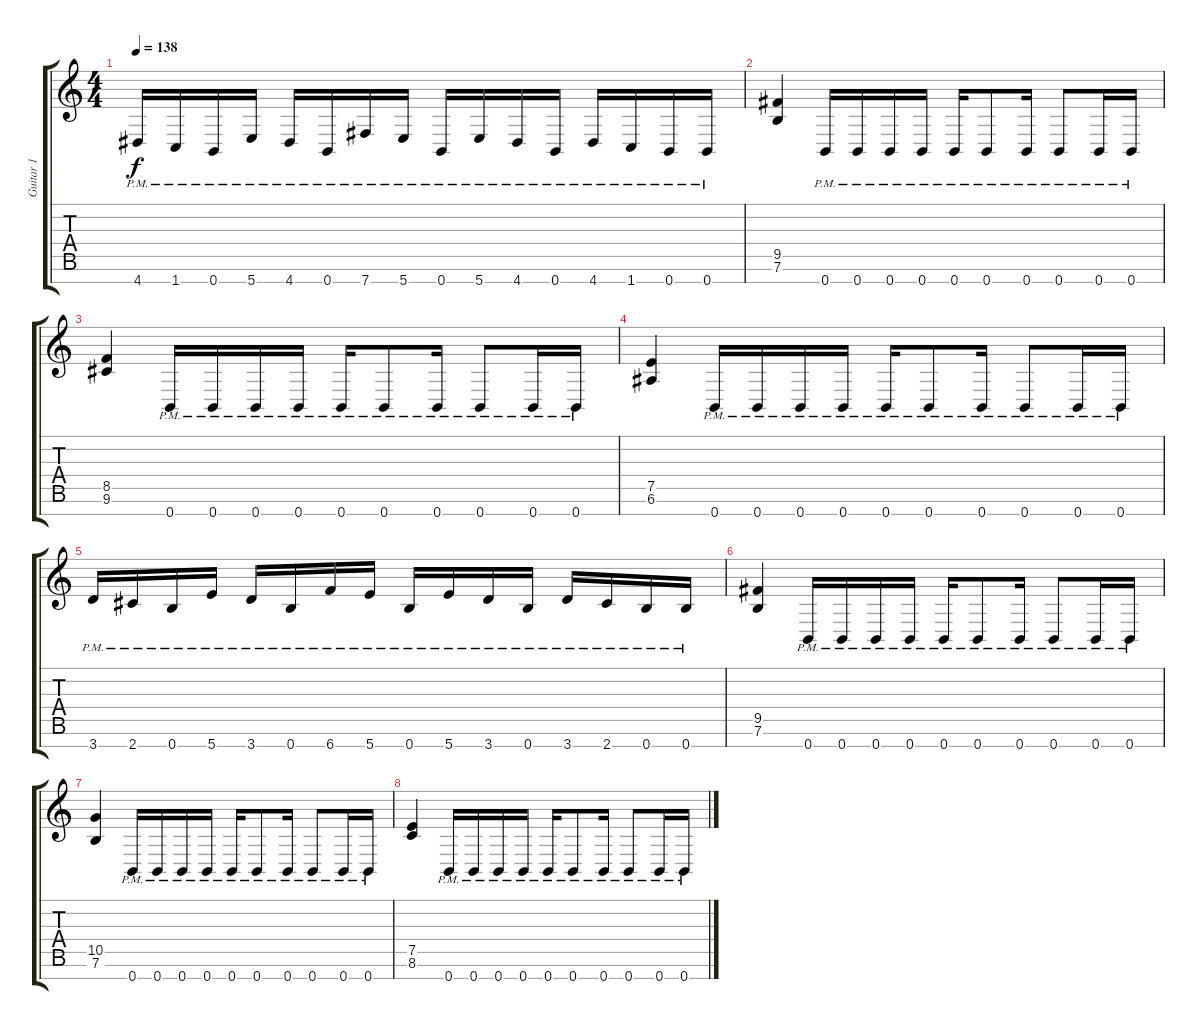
\track ("Guitar 1" "Guitar 1") {instrument distortionguitar}
\staff {score tabs}
\tuning (E4 B3 G3 D3 A2 E2 B1) {hide}
\ts (4 4)
\tempo 138
\clef g2
\ks c
4.7{pm}.16{dy f} 1.7{pm}.16 0.7{pm}.16 5.7{pm}.16 4.7{pm}.16 0.7{pm}.16 7.7{pm}.16 5.7{pm}.16 0.7{pm}.16 5.7{pm}.16 4.7{pm}.16 0.7{pm}.16 4.7{pm}.16 1.7{pm}.16 0.7{pm}.16 0.7{pm}.16 |
(9.5 7.6).4 0.7{pm}.16 0.7{pm}.16 0.7{pm}.16 0.7{pm}.16 0.7{pm}.16 0.7{pm}.8 0.7{pm}.16 0.7{pm}.8 0.7{pm}.16 0.7{pm}.16 |
(8.5 9.6).4 0.7{pm}.16 0.7{pm}.16 0.7{pm}.16 0.7{pm}.16 0.7{pm}.16 0.7{pm}.8 0.7{pm}.16 0.7{pm}.8 0.7{pm}.16 0.7{pm}.16 |
(7.5 6.6).4 0.7{pm}.16 0.7{pm}.16 0.7{pm}.16 0.7{pm}.16 0.7{pm}.16 0.7{pm}.8 0.7{pm}.16 0.7{pm}.8 0.7{pm}.16 0.7{pm}.16 |
3.7{pm}.16{ot 8vb} 2.7{pm}.16{ot 8vb} 0.7{pm}.16{ot 8vb} 5.7{pm}.16{ot 8vb} 3.7{pm}.16{ot 8vb} 0.7{pm}.16{ot 8vb} 6.7{pm}.16{ot 8vb} 5.7{pm}.16{ot 8vb} 0.7{pm}.16{ot 8vb} 5.7{pm}.16{ot 8vb} 3.7{pm}.16{ot 8vb} 0.7{pm}.16{ot 8vb} 3.7{pm}.16{ot 8vb} 2.7{pm}.16{ot 8vb} 0.7{pm}.16{ot 8vb} 0.7{pm}.16{ot 8vb} |
(9.5 7.6).4 0.7{pm}.16 0.7{pm}.16 0.7{pm}.16 0.7{pm}.16 0.7{pm}.16 0.7{pm}.8 0.7{pm}.16 0.7{pm}.8 0.7{pm}.16 0.7{pm}.16 |
(10.5 7.6).4 0.7{pm}.16 0.7{pm}.16 0.7{pm}.16 0.7{pm}.16 0.7{pm}.16 0.7{pm}.8 0.7{pm}.16 0.7{pm}.8 0.7{pm}.16 0.7{pm}.16 |
(7.5 8.6).4 0.7{pm}.16 0.7{pm}.16 0.7{pm}.16 0.7{pm}.16 0.7{pm}.16 0.7{pm}.8 0.7{pm}.16 0.7{pm}.8 0.7{pm}.16 0.7{pm}.16
